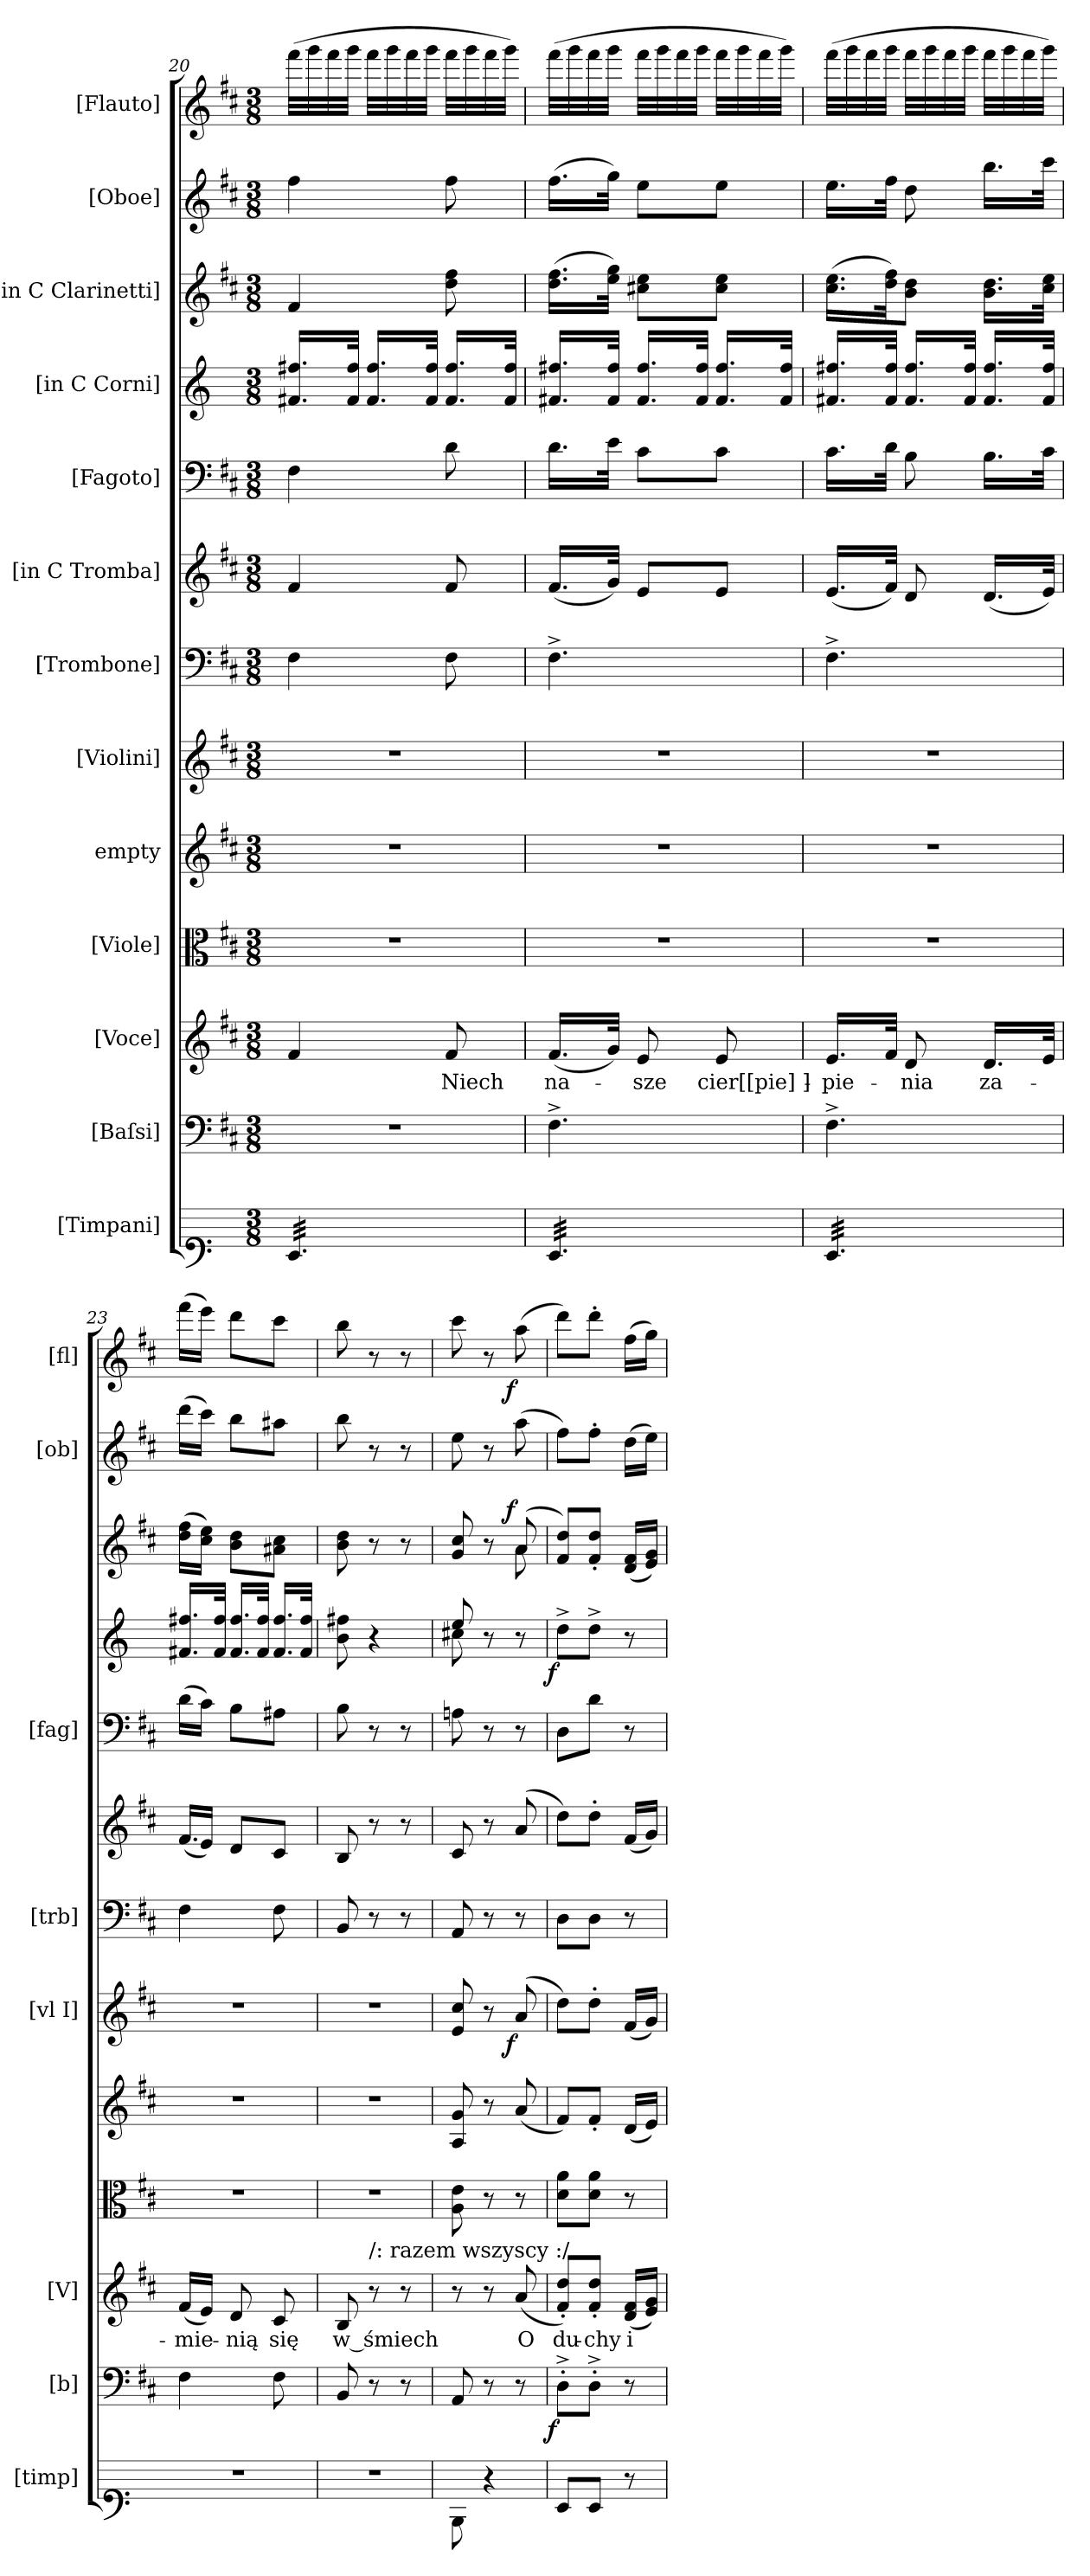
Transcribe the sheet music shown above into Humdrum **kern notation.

**kern	**kern	**dynam	**kern	**text	**kern	**kern	**kern	**dynam	**kern	**kern	**kern	**kern	**dynam	**kern	**dynam	**kern	**kern	**dynam
*part13	*part12	*part12	*part11	*part11	*part10	*part9	*part8	*part8	*part7	*part6	*part5	*part4	*part4	*part3	*part3	*part2	*part1	*part1
*staff13	*staff12	*staff12	*staff11	*staff11	*staff10	*staff9	*staff8	*staff8	*staff7	*staff6	*staff5	*staff4	*staff4	*staff3	*staff3	*staff2	*staff1	*staff1
*I"[Timpani]	*I"[Baſsi]	*	*I"[Voce]	*	*I"[Viole]	*I"empty	*I"[Violini]	*	*I"[Trombone]	*I"[in C Tromba]	*I"[Fagoto]	*I"[in C Corni]	*	*I"[in C Clarinetti]	*	*I"[Oboe]	*I"[Flauto]	*
*I'[timp]	*I'[b]	*	*I'[V]	*	*	*	*I'[vl I]	*	*I'[trb]	*	*I'[fag]	*	*	*	*	*I'[ob]	*I'[fl]	*
*clefF1	*clefF4	*	*clefG2	*	*clefC3	*clefG2	*clefG2	*	*clefF4	*clefG2	*clefF4	*clefG2	*	*clefG2	*	*clefG2	*clefG2	*
*k[]	*k[f#c#]	*	*k[f#c#]	*	*k[f#c#]	*k[f#c#]	*k[f#c#]	*	*k[f#c#]	*k[f#c#]	*k[f#c#]	*k[]	*	*k[f#c#]	*	*k[f#c#]	*k[f#c#]	*
*	*b:	*	*b:	*	*b:	*b:	*b:	*	*b:	*b:	*b:	*	*	*b:	*	*b:	*b:	*
*M3/8	*M3/8	*	*M3/8	*	*M3/8	*M3/8	*M3/8	*	*M3/8	*M3/8	*M3/8	*M3/8	*	*M3/8	*	*M3/8	*M3/8	*
=20	=20	=20	=20	=20	=20	=20	=20	=20	=20	=20	=20	=20	=20	=20	=20	=20	=20	=20
*tremolo	*	*	*	*	*	*	*	*	*	*	*	*	*	*	*	*	*	*
32D/LLL	4.r	.	4f#/	.	4.r	4.r	4.r	.	4F#\	4f#/	4F#\	16.f#X/ 16.ff#X/LL	.	4f#/	.	4ff#\	(32fff#\LLL	.
32D/	.	.	.	.	.	.	.	.	.	.	.	.	.	.	.	.	32ggg\	.
32D/	.	.	.	.	.	.	.	.	.	.	.	.	.	.	.	.	32fff#\	.
32D/	.	.	.	.	.	.	.	.	.	.	.	32f#/ 32ff#/JJk	.	.	.	.	32ggg\JJJ	.
32D/	.	.	.	.	.	.	.	.	.	.	.	16.f#/ 16.ff#/LL	.	.	.	.	32fff#\LLL	.
32D/	.	.	.	.	.	.	.	.	.	.	.	.	.	.	.	.	32ggg\	.
32D/	.	.	.	.	.	.	.	.	.	.	.	.	.	.	.	.	32fff#\	.
32D/	.	.	.	.	.	.	.	.	.	.	.	32f#/ 32ff#/JJk	.	.	.	.	32ggg\JJJ	.
32D/	.	.	8f#/	Niech	.	.	.	.	8F#\	8f#/	8d\	16.f#/ 16.ff#/LL	.	8dd\ 8ff#\	.	8ff#\	32fff#\LLL	.
32D/	.	.	.	.	.	.	.	.	.	.	.	.	.	.	.	.	32ggg\	.
32D/	.	.	.	.	.	.	.	.	.	.	.	.	.	.	.	.	32fff#\	.
32D/JJJ	.	.	.	.	.	.	.	.	.	.	.	32f#/ 32ff#/JJk	.	.	.	.	32ggg\JJJ)	.
=21	=21	=21	=21	=21	=21	=21	=21	=21	=21	=21	=21	=21	=21	=21	=21	=21	=21	=21
32D/LLL	4.F#^\	.	(16.f#/LL	na-	4.r	4.r	4.r	.	4.F#^<\	(16.f#/LL	16.d\LL	16.f#X/ 16.ff#X/LL	.	(16.dd\ 16.ff#\LL	.	(16.ff#\LL	(32fff#\LLL	.
32D/	.	.	.	.	.	.	.	.	.	.	.	.	.	.	.	.	32ggg\	.
32D/	.	.	.	.	.	.	.	.	.	.	.	.	.	.	.	.	32fff#\	.
32D/	.	.	32g/JJk)	.	.	.	.	.	.	32g/JJk)	32e\JJk	32f#/ 32ff#/JJk	.	32ee\ 32gg\JJk)	.	32gg\JJk)	32ggg\JJJ	.
32D/	.	.	8e/	-sze	.	.	.	.	.	8e/L	8c#\L	16.f#/ 16.ff#/LL	.	8cc#X\ 8ee\L	.	8ee\L	32fff#\LLL	.
32D/	.	.	.	.	.	.	.	.	.	.	.	.	.	.	.	.	32ggg\	.
32D/	.	.	.	.	.	.	.	.	.	.	.	.	.	.	.	.	32fff#\	.
32D/	.	.	.	.	.	.	.	.	.	.	.	32f#/ 32ff#/JJk	.	.	.	.	32ggg\JJJ	.
32D/	.	.	8e/	cier[[pie]]-	.	.	.	.	.	8e/J	8c#\J	16.f#/ 16.ff#/LL	.	8cc#\ 8ee\J	.	8ee\J	32fff#\LLL	.
32D/	.	.	.	.	.	.	.	.	.	.	.	.	.	.	.	.	32ggg\	.
32D/	.	.	.	.	.	.	.	.	.	.	.	.	.	.	.	.	32fff#\	.
32D/JJJ	.	.	.	.	.	.	.	.	.	.	.	32f#/ 32ff#/JJk	.	.	.	.	32ggg\JJJ)	.
=22	=22	=22	=22	=22	=22	=22	=22	=22	=22	=22	=22	=22	=22	=22	=22	=22	=22	=22
32D/LLL	4.F#^\	.	16.e/LL	-pie-	4.r	4.r	4.r	.	4.F#^<\	(16.e/LL	16.c#\LL	16.f#X/ 16.ff#X/LL	.	(16.cc#\ 16.ee\LL	.	16.ee\LL	(32fff#\LLL	.
32D/	.	.	.	.	.	.	.	.	.	.	.	.	.	.	.	.	32ggg\	.
32D/	.	.	.	.	.	.	.	.	.	.	.	.	.	.	.	.	32fff#\	.
32D/	.	.	32f#/JJk	.	.	.	.	.	.	32f#/JJk)	32d\JJk	32f#/ 32ff#/JJk	.	32dd\ 32ff#\JK)	.	32ff#\JJk	32ggg\JJJ	.
32D/	.	.	8d/	-nia	.	.	.	.	.	8d/	8B\	16.f#/ 16.ff#/LL	.	8b\ 8dd\J	.	8dd\	32fff#\LLL	.
32D/	.	.	.	.	.	.	.	.	.	.	.	.	.	.	.	.	32ggg\	.
32D/	.	.	.	.	.	.	.	.	.	.	.	.	.	.	.	.	32fff#\	.
32D/	.	.	.	.	.	.	.	.	.	.	.	32f#/ 32ff#/JJk	.	.	.	.	32ggg\JJJ	.
32D/	.	.	16.d/LL	za-	.	.	.	.	.	(16.d/LL	16.B\LL	16.f#/ 16.ff#/LL	.	16.b\ 16.dd\LL	.	16.bb\LL	32fff#\LLL	.
32D/	.	.	.	.	.	.	.	.	.	.	.	.	.	.	.	.	32ggg\	.
32D/	.	.	.	.	.	.	.	.	.	.	.	.	.	.	.	.	32fff#\	.
32D/JJJ	.	.	32e/JJk	.	.	.	.	.	.	32e/JJk)	32c#\JJk	32f#/ 32ff#/JJk	.	32cc#\ 32ee\JJk	.	32ccc#\JJk	32ggg\JJJ)	.
*Xtremolo	*	*	*	*	*	*	*	*	*	*	*	*	*	*	*	*	*	*
=23	=23	=23	=23	=23	=23	=23	=23	=23	=23	=23	=23	=23	=23	=23	=23	=23	=23	=23
!	!	!	!	!	!	!	!	!	!	!LO:N:vis=16.	!	!	!	!	!	!	!	!
4.r	4F#\	.	(16f#/LL	-mie-	4.r	4.r	4.r	.	4F#\	(16f#/LL	(16d\LL	16.f#X/ 16.ff#X/LL	.	(16dd\ 16ff#\LL	.	(16ddd\LL	(16fff#\LL	.
.	.	.	16e/JJ)	.	.	.	.	.	.	16e/JJ)	16c#\JJ)	.	.	16cc#\ 16ee\JJ)	.	16ccc#\JJ)	16eee\JJ)	.
.	.	.	.	.	.	.	.	.	.	.	.	32f#/ 32ff#/JJk	.	.	.	.	.	.
.	.	.	8d/	-nią	.	.	.	.	.	8d/L	8B\L	16.f#/ 16.ff#/LL	.	8b\ 8dd\L	.	8bb\L	8ddd\L	.
.	.	.	.	.	.	.	.	.	.	.	.	32f#/ 32ff#/JJk	.	.	.	.	.	.
.	8F#\	.	8c#/	się	.	.	.	.	8F#\	8c#/J	8A#X\J	16.f#/ 16.ff#/LL	.	8a#X\ 8cc#\J	.	8aa#X\J	8ccc#\J	.
.	.	.	.	.	.	.	.	.	.	.	.	32f#/ 32ff#/JJk	.	.	.	.	.	.
=24	=24	=24	=24	=24	=24	=24	=24	=24	=24	=24	=24	=24	=24	=24	=24	=24	=24	=24
4.r	8BB/	.	8B/	w_śmiech	4.r	4.r	4.r	.	8BB/	8B/	8B\	8b\ 8ff#X\	.	8b\ 8dd\	.	8bb\	8bb\	.
!	!	!	!LO:TX:a:t=/&colon; razem wszyscy &colon;/	!	!	!	!	!	!	!	!	!	!	!	!	!	!	!
.	8r	.	8r	.	.	.	.	.	8r	8r	8r	4r	.	8r	.	8r	8r	.
.	8r	.	8r	.	.	.	.	.	8r	8r	8r	.	.	8r	.	8r	8r	.
=25	=25	=25	=25	=25	=25	=25	=25	=25	=25	=25	=25	=25	=25	=25	=25	=25	=25	=25
*	*	*	*	*	*	*	*	*	*	*	*	*^	*	*^	*	*	*	*
8AA\	8AA/	.	8r	.	8A\ 8e\	8A/ 8g/	8e/ 8cc#/	.	8AA/	8c#/	8An\	8ee/	8cc#X\	.	8g/ 8cc#/	8ryy	.	8ee\	8ccc#\	.
4r	8r	.	8r	.	8r	8r	8r	.	8r	8r	8r	8r	8ryy	.	8r	8ryy	.	8r	8r	.
!	!	!	!	!	!	!	!	!LO:DY:rj	!	!	!	!	!	!	!	!	!LO:DY:a:rj	!	!	!LO:DY:rj
.	8r	.	(8a/	O	8r	(8a/	(8a/	f	8r	(8a/	8r	8r	8ryy	.	(8a/	8a\	f	(8aa\	(8aa\	f
=26	=26	=26	=26	=26	=26	=26	=26	=26	=26	=26	=26	=26	=26	=26	=26	=26	=26	=26	=26	=26
!	!	!LO:DY:rj	!	!	!	!	!	!	!	!	!	!	!	!LO:DY:rj	!	!	!	!	!	!
*	*	*	*	*	*	*	*	*	*	*	*	*v	*v	*	*	*	*	*	*	*
*	*	*	*	*	*	*	*	*	*	*	*	*	*	*v	*v	*	*	*	*
8D/L	8D'^\L	f	8f#'/ 8dd'/L)	du-	8d\ 8a\L	8f#/L)	8dd\L)	.	8D\L	8dd\L)	8D\L	8dd^<\L	f	8f#/ 8dd/L)	.	8ff#\L)	8ddd\L)	.
8D/J	8D'^\J	.	8f#'/ 8dd'/J	-chy	8d\ 8a\J	8f#'/J	8dd'\J	.	8D\J	8dd'\J	8d\J	8dd^<\J	.	8f#'/ 8dd'/J	.	8ff#'\J	8ddd'\J	.
8r	8r	.	(16d/ 16f#/LL	i	8r	(16d/LL	(16f#/LL	.	8r	(16f#/LL	8r	8r	.	(16d/ 16f#/LL	.	(16dd\LL	(16ff#\LL	.
.	.	.	16e/ 16g/JJ)	.	.	16e/JJ)	16g/JJ)	.	.	16g/JJ)	.	.	.	16e/ 16g/JJ)	.	16ee\JJ)	16gg\JJ)	.
=	=	=	=	=	=	=	=	=	=	=	=	=	=	=	=	=	=	=
*-	*-	*-	*-	*-	*-	*-	*-	*-	*-	*-	*-	*-	*-	*-	*-	*-	*-	*-
